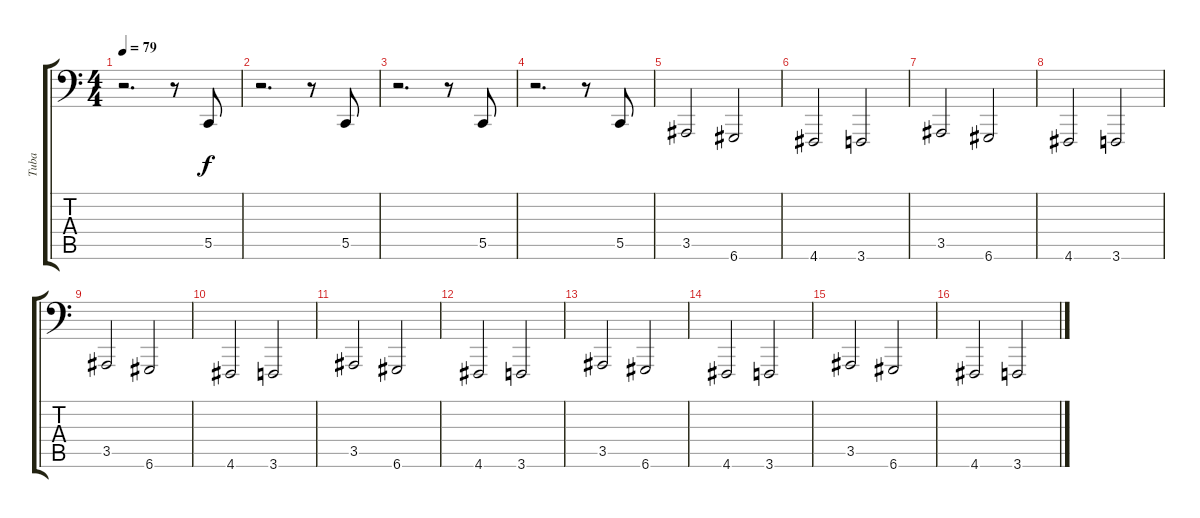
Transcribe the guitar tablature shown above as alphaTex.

\track ("Tuba" "Tuba") {instrument tuba}
\staff {score tabs}
\tuning (D3 A2 F2 C2 G1 D1) {hide}
\ts (4 4)
\tempo 79
\clef f4
\ks c
r.2{d dy f} r.8 5.5.8 |
r.2{d} r.8 5.5.8 |
r.2{d} r.8 5.5.8 |
r.2{d} r.8 5.5.8 |
3.5.2 6.6.2 |
4.6.2 3.6.2 |
3.5.2 6.6.2 |
4.6.2 3.6.2 |
3.5.2 6.6.2 |
4.6.2 3.6.2 |
3.5.2 6.6.2 |
4.6.2 3.6.2 |
3.5.2 6.6.2 |
4.6.2 3.6.2 |
3.5.2 6.6.2 |
4.6.2 3.6.2
